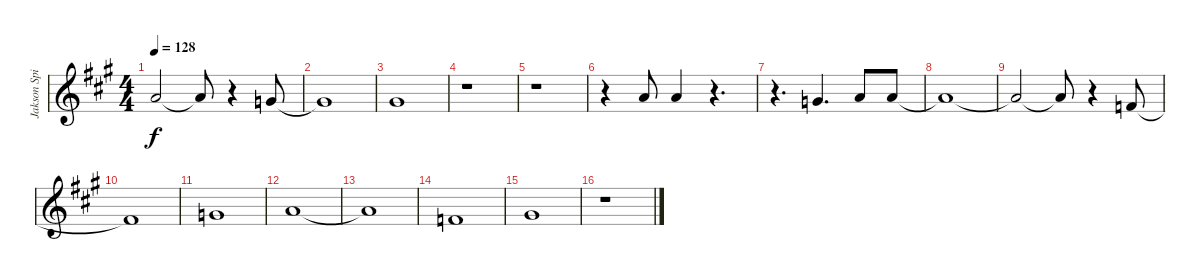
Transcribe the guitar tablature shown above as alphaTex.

\track ("Jakson Spires Vocal" "Jakson Spi") {instrument piccolo}
\staff {score}
\tuning (E4 B3 G3 D3 A2 E2) {hide}
\ts (4 4)
\tempo 128
\clef g2
\ks a
5.1{t}.2{dy f} 5.1{t}.8 r.4 8.2.8 |
8.2{t}.1 |
9.2.1 |
r.1 |
r.1 |
r.4 5.1.8 5.1.4 r.4{d} |
r.4{d} 8.2.4{d} 5.1.8 5.1.8 |
5.1{t}.1 |
5.1{t}.2 5.1{t}.8 r.4 6.2.8 |
6.2{t}.1 |
8.2.1 |
5.1.1 |
5.1{t}.1 |
6.2.1 |
9.2.1 |
r.1
